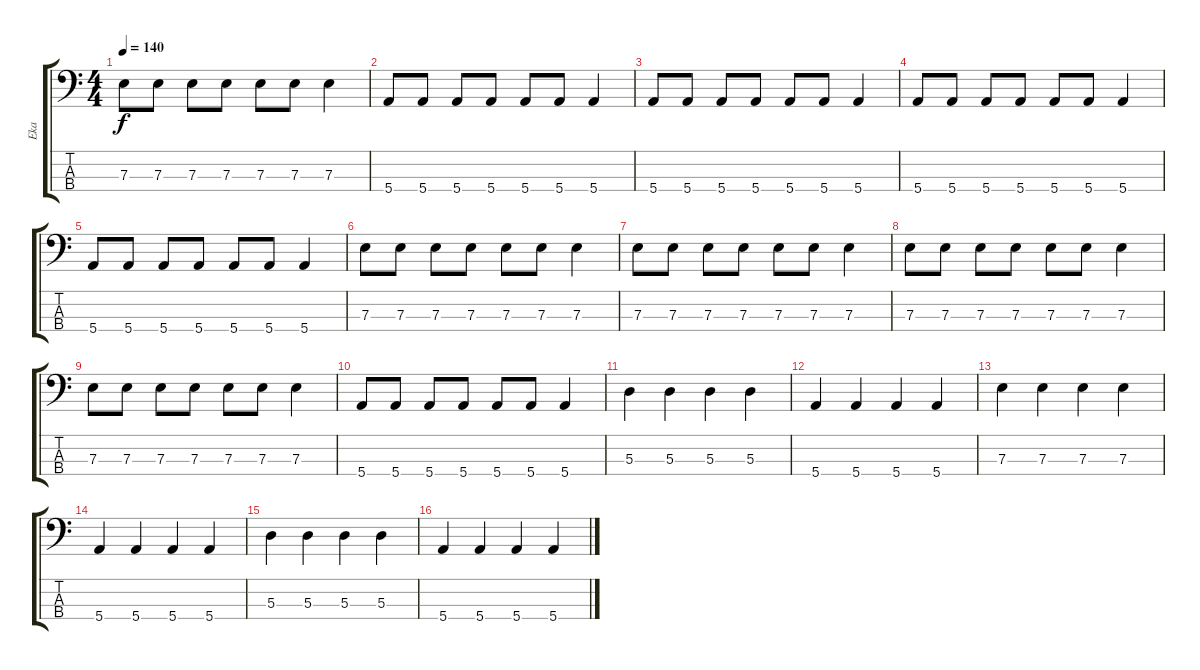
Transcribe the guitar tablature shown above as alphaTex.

\track ("Eka" "Eka") {instrument electricbasspick}
\staff {score tabs}
\tuning (G2 D2 A1 E1) {hide}
\ts (4 4)
\tempo 140
\clef f4
\ks c
7.3.8{dy f} 7.3.8 7.3.8 7.3.8 7.3.8 7.3.8 7.3.4 |
5.4.8 5.4.8 5.4.8 5.4.8 5.4.8 5.4.8 5.4.4 |
5.4.8 5.4.8 5.4.8 5.4.8 5.4.8 5.4.8 5.4.4 |
5.4.8 5.4.8 5.4.8 5.4.8 5.4.8 5.4.8 5.4.4 |
5.4.8 5.4.8 5.4.8 5.4.8 5.4.8 5.4.8 5.4.4 |
7.3.8 7.3.8 7.3.8 7.3.8 7.3.8 7.3.8 7.3.4 |
7.3.8 7.3.8 7.3.8 7.3.8 7.3.8 7.3.8 7.3.4 |
7.3.8 7.3.8 7.3.8 7.3.8 7.3.8 7.3.8 7.3.4 |
7.3.8 7.3.8 7.3.8 7.3.8 7.3.8 7.3.8 7.3.4 |
5.4.8 5.4.8 5.4.8 5.4.8 5.4.8 5.4.8 5.4.4 |
5.3.4 5.3.4 5.3.4 5.3.4 |
5.4.4 5.4.4 5.4.4 5.4.4 |
7.3.4 7.3.4 7.3.4 7.3.4 |
5.4.4 5.4.4 5.4.4 5.4.4 |
5.3.4 5.3.4 5.3.4 5.3.4 |
5.4.4 5.4.4 5.4.4 5.4.4
